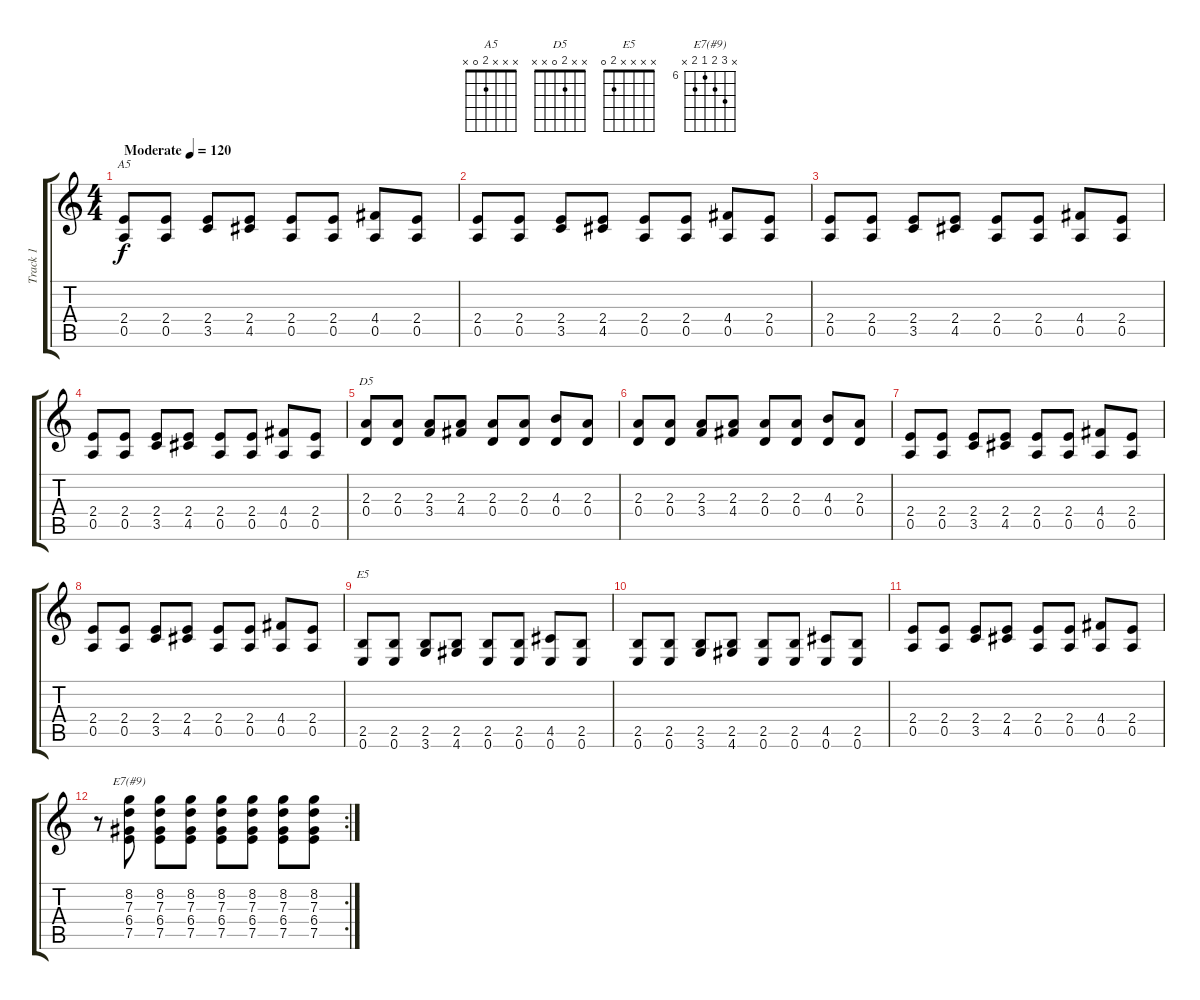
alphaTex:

\track ("Track 1" "Track 1") {instrument acousticguitarsteel}
\staff {score tabs}
\tuning (E4 B3 G3 D3 A2 E2) {hide}
\chord ("A5" x x x 2 0 x)
\chord ("D5" x x 2 0 x x)
\chord ("E5" x x x x 2 0)
\chord ("E7(#9)" x 8 7 6 7 x) {firstfret 6}
\ts (4 4)
\tempo (120 "Moderate")
\clef g2
\ks c
(2.4 0.5).8{ch "A5" dy f instrument acousticguitarsteel} (2.4 0.5).8 (2.4 3.5).8 (2.4 4.5).8 (2.4 0.5).8 (2.4 0.5).8 (4.4 0.5).8 (2.4 0.5).8 |
(2.4 0.5).8 (2.4 0.5).8 (2.4 3.5).8 (2.4 4.5).8 (2.4 0.5).8 (2.4 0.5).8 (4.4 0.5).8 (2.4 0.5).8 |
(2.4 0.5).8 (2.4 0.5).8 (2.4 3.5).8 (2.4 4.5).8 (2.4 0.5).8 (2.4 0.5).8 (4.4 0.5).8 (2.4 0.5).8 |
(2.4 0.5).8 (2.4 0.5).8 (2.4 3.5).8 (2.4 4.5).8 (2.4 0.5).8 (2.4 0.5).8 (4.4 0.5).8 (2.4 0.5).8 |
(2.3 0.4).8{ch "D5"} (2.3 0.4).8 (2.3 3.4).8 (2.3 4.4).8 (2.3 0.4).8 (2.3 0.4).8 (4.3 0.4).8 (2.3 0.4).8 |
(2.3 0.4).8 (2.3 0.4).8 (2.3 3.4).8 (2.3 4.4).8 (2.3 0.4).8 (2.3 0.4).8 (4.3 0.4).8 (2.3 0.4).8 |
(2.4 0.5).8 (2.4 0.5).8 (2.4 3.5).8 (2.4 4.5).8 (2.4 0.5).8 (2.4 0.5).8 (4.4 0.5).8 (2.4 0.5).8 |
(2.4 0.5).8 (2.4 0.5).8 (2.4 3.5).8 (2.4 4.5).8 (2.4 0.5).8 (2.4 0.5).8 (4.4 0.5).8 (2.4 0.5).8 |
(2.5 0.6).8{ch "E5"} (2.5 0.6).8 (2.5 3.6).8 (2.5 4.6).8 (2.5 0.6).8 (2.5 0.6).8 (4.5 0.6).8 (2.5 0.6).8 |
(2.5 0.6).8 (2.5 0.6).8 (2.5 3.6).8 (2.5 4.6).8 (2.5 0.6).8 (2.5 0.6).8 (4.5 0.6).8 (2.5 0.6).8 |
(2.4 0.5).8 (2.4 0.5).8 (2.4 3.5).8 (2.4 4.5).8 (2.4 0.5).8 (2.4 0.5).8 (4.4 0.5).8 (2.4 0.5).8 |
\rc 2
r.8 (8.2 7.3 6.4 7.5).8{ch "E7(#9)"} (8.2 7.3 6.4 7.5).8 (8.2 7.3 6.4 7.5).8 (8.2 7.3 6.4 7.5).8 (8.2 7.3 6.4 7.5).8 (8.2 7.3 6.4 7.5).8 (8.2 7.3 6.4 7.5).8
